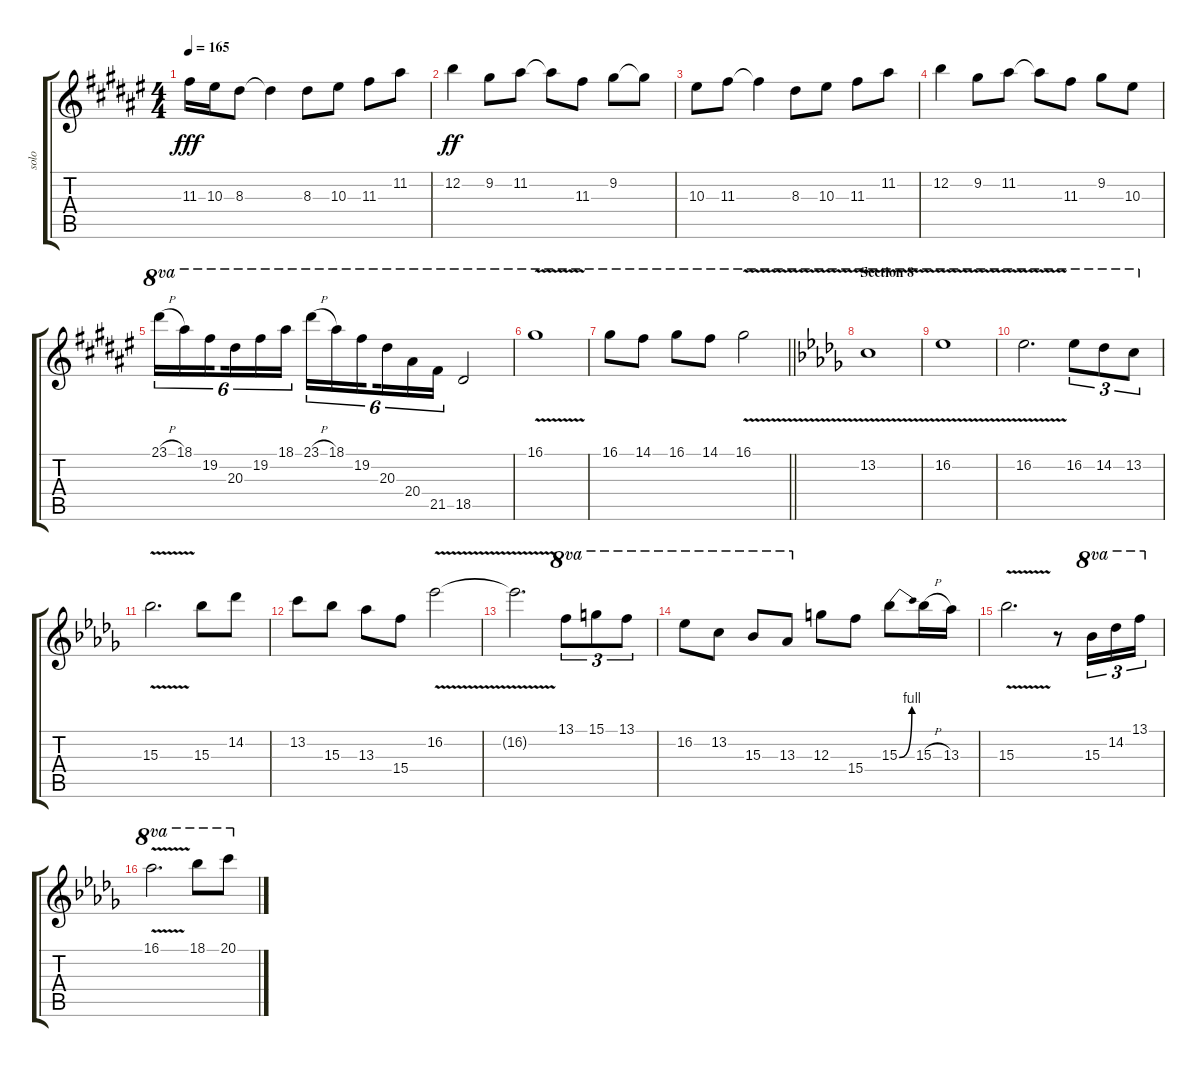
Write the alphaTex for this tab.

\track ("solo" "solo") {instrument distortionguitar}
\staff {score tabs}
\tuning (E4 B3 G3 D3 A2 E2) {hide}
\ts (4 4)
\tempo 165
\clef g2
\ks d#minor
11.3.16{dy fff} 10.3.16 8.3.8 8.3{t}.4 8.3.8 10.3.8 11.3.8 11.2.8 |
\ks f#
12.2.4{dy ff} 9.2.8 11.2.8 11.2{t}.8 11.3.8 9.2.8 9.2{t}.8 |
\ks d#minor
10.3.8 11.3.8 11.3{t}.4 8.3.8 10.3.8 11.3.8 11.2.8 |
12.2.4 9.2.8 11.2.8 11.2{t}.8 11.3.8 9.2.8 10.3.8 |
23.1{h}.16{tu (6 4) ot 8va} 18.1.16{tu (6 4) ot 8va} 19.2.16{tu (6 4) ot 8va beam splitsecondary} 20.3.16{tu (6 4) ot 8va} 19.2.16{tu (6 4) ot 8va} 18.1.16{tu (6 4) ot 8va} 23.1{h}.16{tu (6 4) ot 8va} 18.1.16{tu (6 4) ot 8va} 19.2.16{tu (6 4) ot 8va beam splitsecondary} 20.3.16{tu (6 4) ot 8va} 20.4.16{tu (6 4) ot 8va} 21.5.16{tu (6 4) ot 8va} 18.5.2{ot 8va} |
\ks f#
16.1{v}.1{ot 8va} |
\barLineRight lightlight
\ks d#minor
16.1.8{ot 8va} 14.1.8{ot 8va} 16.1.8{ot 8va} 14.1.8{ot 8va} 16.1{v}.2{ot 8va} |
\section ("" "Section 8")
\ks db
13.2{v}.1{ot 8va} |
16.2{v}.1{ot 8va} |
16.2{v}.2{d ot 8va} 16.2.8{tu (3 2) ot 8va} 14.2.8{tu (3 2) ot 8va} 13.2.8{tu (3 2) ot 8va} |
15.3{v}.2{d} 15.3.8 14.2.8 |
13.2.8 15.3.8 13.3.8 15.4.8 16.2{v}.2 |
16.2{v t}.2{d} 13.1.8{tu (3 2) ot 8va} 15.1.8{tu (3 2) ot 8va} 13.1.8{tu (3 2) ot 8va} |
16.2.8{ot 8va} 13.2.8{ot 8va} 15.3.8{ot 8va} 13.3.8{ot 8va} 12.3.8 15.4.8 15.3{be (bend 0 0 60 4)}.8 15.3{h}.16 13.3.16 |
15.3{v}.2{d} r.8 15.3.16{tu (3 2) ot 8va} 14.2.16{tu (3 2) ot 8va} 13.1.16{tu (3 2) ot 8va} |
16.1{v}.2{d ot 8va} 18.1.8{ot 8va} 20.1.8{ot 8va}
